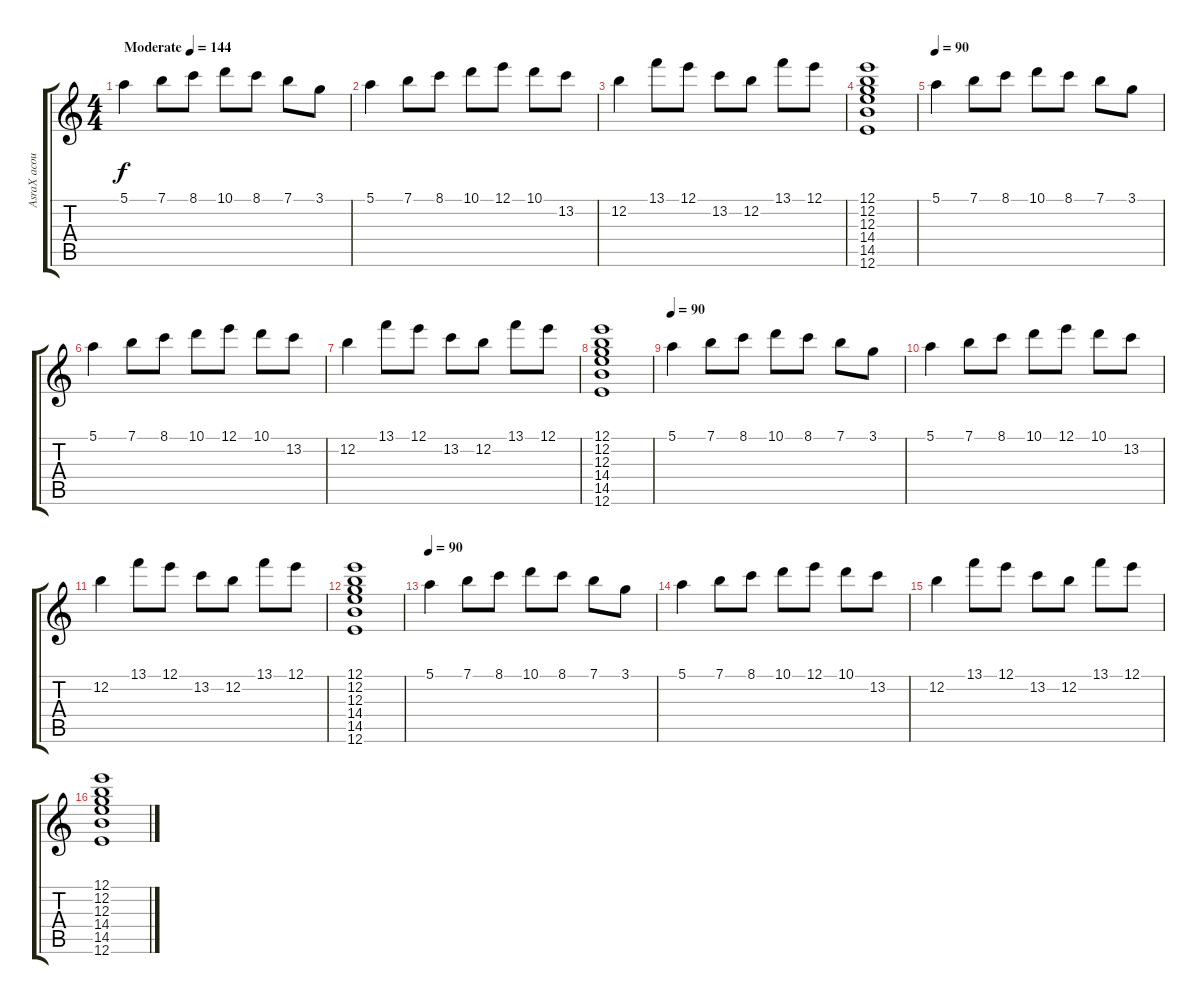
\track ("AsraX acoustic" "AsraX acou") {instrument acousticguitarsteel}
\staff {score tabs}
\tuning (E4 B3 G3 D3 A2 E2) {hide}
\ts (4 4)
\tempo (144 "Moderate")
\tempo 90
\tempo (144 "Moderate")
\clef g2
\ks c
5.1.4{dy f instrument acousticguitarsteel} 7.1.8 8.1.8 10.1.8 8.1.8 7.1.8 3.1.8 |
5.1.4 7.1.8 8.1.8 10.1.8 12.1.8 10.1.8 13.2.8 |
12.2.4 13.1.8 12.1.8 13.2.8 12.2.8 13.1.8 12.1.8 |
(12.1 12.2 12.3 14.4 14.5 12.6).1 |
\tempo 90
5.1.4 7.1.8 8.1.8 10.1.8 8.1.8 7.1.8 3.1.8 |
5.1.4 7.1.8 8.1.8 10.1.8 12.1.8 10.1.8 13.2.8 |
12.2.4 13.1.8 12.1.8 13.2.8 12.2.8 13.1.8 12.1.8 |
(12.1 12.2 12.3 14.4 14.5 12.6).1 |
\tempo 90
5.1.4 7.1.8 8.1.8 10.1.8 8.1.8 7.1.8 3.1.8 |
5.1.4 7.1.8 8.1.8 10.1.8 12.1.8 10.1.8 13.2.8 |
12.2.4 13.1.8 12.1.8 13.2.8 12.2.8 13.1.8 12.1.8 |
(12.1 12.2 12.3 14.4 14.5 12.6).1 |
\tempo 90
5.1.4 7.1.8 8.1.8 10.1.8 8.1.8 7.1.8 3.1.8 |
5.1.4 7.1.8 8.1.8 10.1.8 12.1.8 10.1.8 13.2.8 |
12.2.4 13.1.8 12.1.8 13.2.8 12.2.8 13.1.8 12.1.8 |
(12.1 12.2 12.3 14.4 14.5 12.6).1
